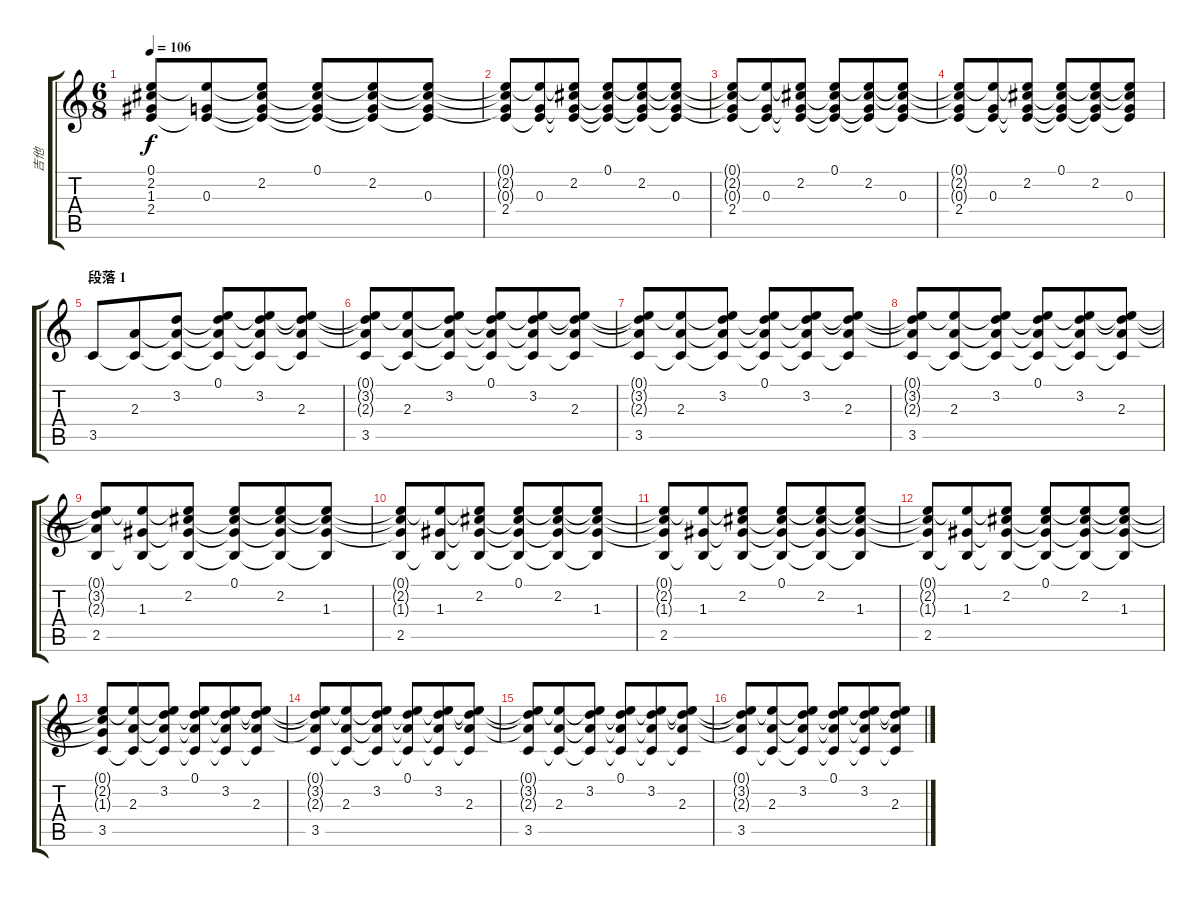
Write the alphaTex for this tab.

\track ("吉他" "吉他") {instrument acousticguitarnylon}
\staff {score tabs}
\tuning (E4 B3 G3 D3 A2 E2) {hide}
\ts (6 8)
\tempo 106
\clef g2
\ks c
(0.1{t} 2.2{t} 1.3{t} 2.4).8{dy f volume 10} (0.1{t} 0.3 2.4{t}).8 (0.1{t} 2.2 0.3{t} 2.4{t}).8 (0.1 2.2{t} 0.3{t} 2.4{t}).8 (0.1{t} 2.2 0.3{t} 2.4{t}).8 (0.1{t} 2.2{t} 0.3 2.4{t}).8 |
(0.1{t} 2.2{t} 0.3{t} 2.4).8{volume 11} (0.1{t} 0.3 2.4{t}).8 (0.1{t} 2.2 0.3{t} 2.4{t}).8 (0.1 2.2{t} 0.3{t} 2.4{t}).8 (0.1{t} 2.2 0.3{t} 2.4{t}).8 (0.1{t} 2.2{t} 0.3 2.4{t}).8 |
(0.1{t} 2.2{t} 0.3{t} 2.4).8{volume 12} (0.1{t} 0.3 2.4{t}).8 (0.1{t} 2.2 0.3{t} 2.4{t}).8 (0.1 2.2{t} 0.3{t} 2.4{t}).8 (0.1{t} 2.2 0.3{t} 2.4{t}).8 (0.1{t} 2.2{t} 0.3 2.4{t}).8 |
(0.1{t} 2.2{t} 0.3{t} 2.4).8{volume 13} (0.1{t} 0.3 2.4{t}).8 (0.1{t} 2.2 0.3{t} 2.4{t}).8 (0.1 2.2{t} 0.3{t} 2.4{t}).8 (0.1{t} 2.2 0.3{t} 2.4{t}).8 (0.1{t} 2.2{t} 0.3 2.4{t}).8 |
\section ("" "段落 1")
3.5.8{volume 14} (2.3 3.5{t}).8 (3.2 2.3{t} 3.5{t}).8 (0.1 3.2{t} 2.3{t} 3.5{t}).8 (0.1{t} 3.2 2.3{t} 3.5{t}).8 (0.1{t} 3.2{t} 2.3 3.5{t}).8 |
(0.1{t} 3.2{t} 2.3{t} 3.5).8 (0.1{t} 2.3 3.5{t}).8 (0.1{t} 3.2 2.3{t} 3.5{t}).8 (0.1 3.2{t} 2.3{t} 3.5{t}).8 (0.1{t} 3.2 2.3{t} 3.5{t}).8 (0.1{t} 3.2{t} 2.3 3.5{t}).8 |
(0.1{t} 3.2{t} 2.3{t} 3.5).8 (0.1{t} 2.3 3.5{t}).8 (0.1{t} 3.2 2.3{t} 3.5{t}).8 (0.1 3.2{t} 2.3{t} 3.5{t}).8 (0.1{t} 3.2 2.3{t} 3.5{t}).8 (0.1{t} 3.2{t} 2.3 3.5{t}).8 |
(0.1{t} 3.2{t} 2.3{t} 3.5).8 (0.1{t} 2.3 3.5{t}).8 (0.1{t} 3.2 2.3{t} 3.5{t}).8 (0.1 3.2{t} 2.3{t} 3.5{t}).8 (0.1{t} 3.2 2.3{t} 3.5{t}).8 (0.1{t} 3.2{t} 2.3 3.5{t}).8 |
(0.1{t} 3.2{t} 2.3{t} 2.5).8 (0.1{t} 1.3 2.5{t}).8 (0.1{t} 2.2 1.3{t} 2.5{t}).8 (0.1 2.2{t} 1.3{t} 2.5{t}).8 (0.1{t} 2.2 1.3{t} 2.5{t}).8 (0.1{t} 2.2{t} 1.3 2.5{t}).8 |
(0.1{t} 2.2{t} 1.3{t} 2.5).8 (0.1{t} 1.3 2.5{t}).8 (0.1{t} 2.2 1.3{t} 2.5{t}).8 (0.1 2.2{t} 1.3{t} 2.5{t}).8 (0.1{t} 2.2 1.3{t} 2.5{t}).8 (0.1{t} 2.2{t} 1.3 2.5{t}).8 |
(0.1{t} 2.2{t} 1.3{t} 2.5).8 (0.1{t} 1.3 2.5{t}).8 (0.1{t} 2.2 1.3{t} 2.5{t}).8 (0.1 2.2{t} 1.3{t} 2.5{t}).8 (0.1{t} 2.2 1.3{t} 2.5{t}).8 (0.1{t} 2.2{t} 1.3 2.5{t}).8 |
(0.1{t} 2.2{t} 1.3{t} 2.5).8 (0.1{t} 1.3 2.5{t}).8 (0.1{t} 2.2 1.3{t} 2.5{t}).8 (0.1 2.2{t} 1.3{t} 2.5{t}).8 (0.1{t} 2.2 1.3{t} 2.5{t}).8 (0.1{t} 2.2{t} 1.3 2.5{t}).8 |
(0.1{t} 2.2{t} 1.3{t} 3.5).8 (0.1{t} 2.3 3.5{t}).8 (0.1{t} 3.2 2.3{t} 3.5{t}).8 (0.1 3.2{t} 2.3{t} 3.5{t}).8 (0.1{t} 3.2 2.3{t} 3.5{t}).8 (0.1{t} 3.2{t} 2.3 3.5{t}).8 |
(0.1{t} 3.2{t} 2.3{t} 3.5).8 (0.1{t} 2.3 3.5{t}).8 (0.1{t} 3.2 2.3{t} 3.5{t}).8 (0.1 3.2{t} 2.3{t} 3.5{t}).8 (0.1{t} 3.2 2.3{t} 3.5{t}).8 (0.1{t} 3.2{t} 2.3 3.5{t}).8 |
(0.1{t} 3.2{t} 2.3{t} 3.5).8 (0.1{t} 2.3 3.5{t}).8 (0.1{t} 3.2 2.3{t} 3.5{t}).8 (0.1 3.2{t} 2.3{t} 3.5{t}).8 (0.1{t} 3.2 2.3{t} 3.5{t}).8 (0.1{t} 3.2{t} 2.3 3.5{t}).8 |
(0.1{t} 3.2{t} 2.3{t} 3.5).8 (0.1{t} 2.3 3.5{t}).8 (0.1{t} 3.2 2.3{t} 3.5{t}).8 (0.1 3.2{t} 2.3{t} 3.5{t}).8 (0.1{t} 3.2 2.3{t} 3.5{t}).8 (0.1{t} 3.2{t} 2.3 3.5{t}).8
